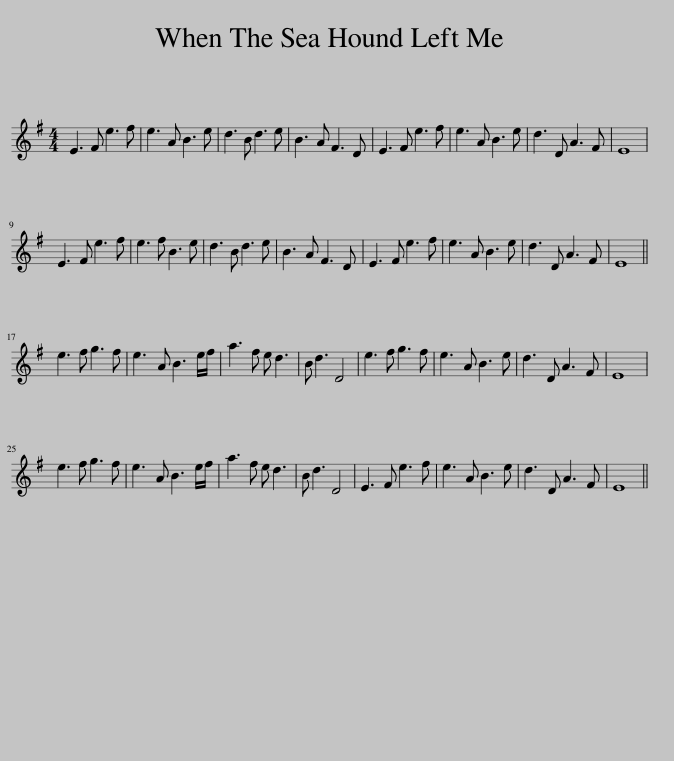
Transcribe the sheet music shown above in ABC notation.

X:1
L:1/8
M:4/4
I:linebreak $
K:Emin
V:1 treble
V:1
 E3 F e3 f | e3 A B3 e | d3 B d3 e | B3 A F3 D | E3 F e3 f | %5
 e3 A B3 e | d3 D A3 F | E8 |$ E3 F e3 f | e3 f B3 e | %10
 d3 B d3 e | B3 A F3 D | E3 F e3 f | e3 A B3 e | d3 D A3 F | %15
 E8 ||$ e3 f g3 f | e3 A B3 e/f/ | a3 f e d3 | B d3 D4 | %20
 e3 f g3 f | e3 A B3 e | d3 D A3 F | E8 |$ e3 f g3 f | %25
 e3 A B3 e/f/ | a3 f e d3 | B d3 D4 | E3 F e3 f | e3 A B3 e | %30
 d3 D A3 F | E8 || %32
